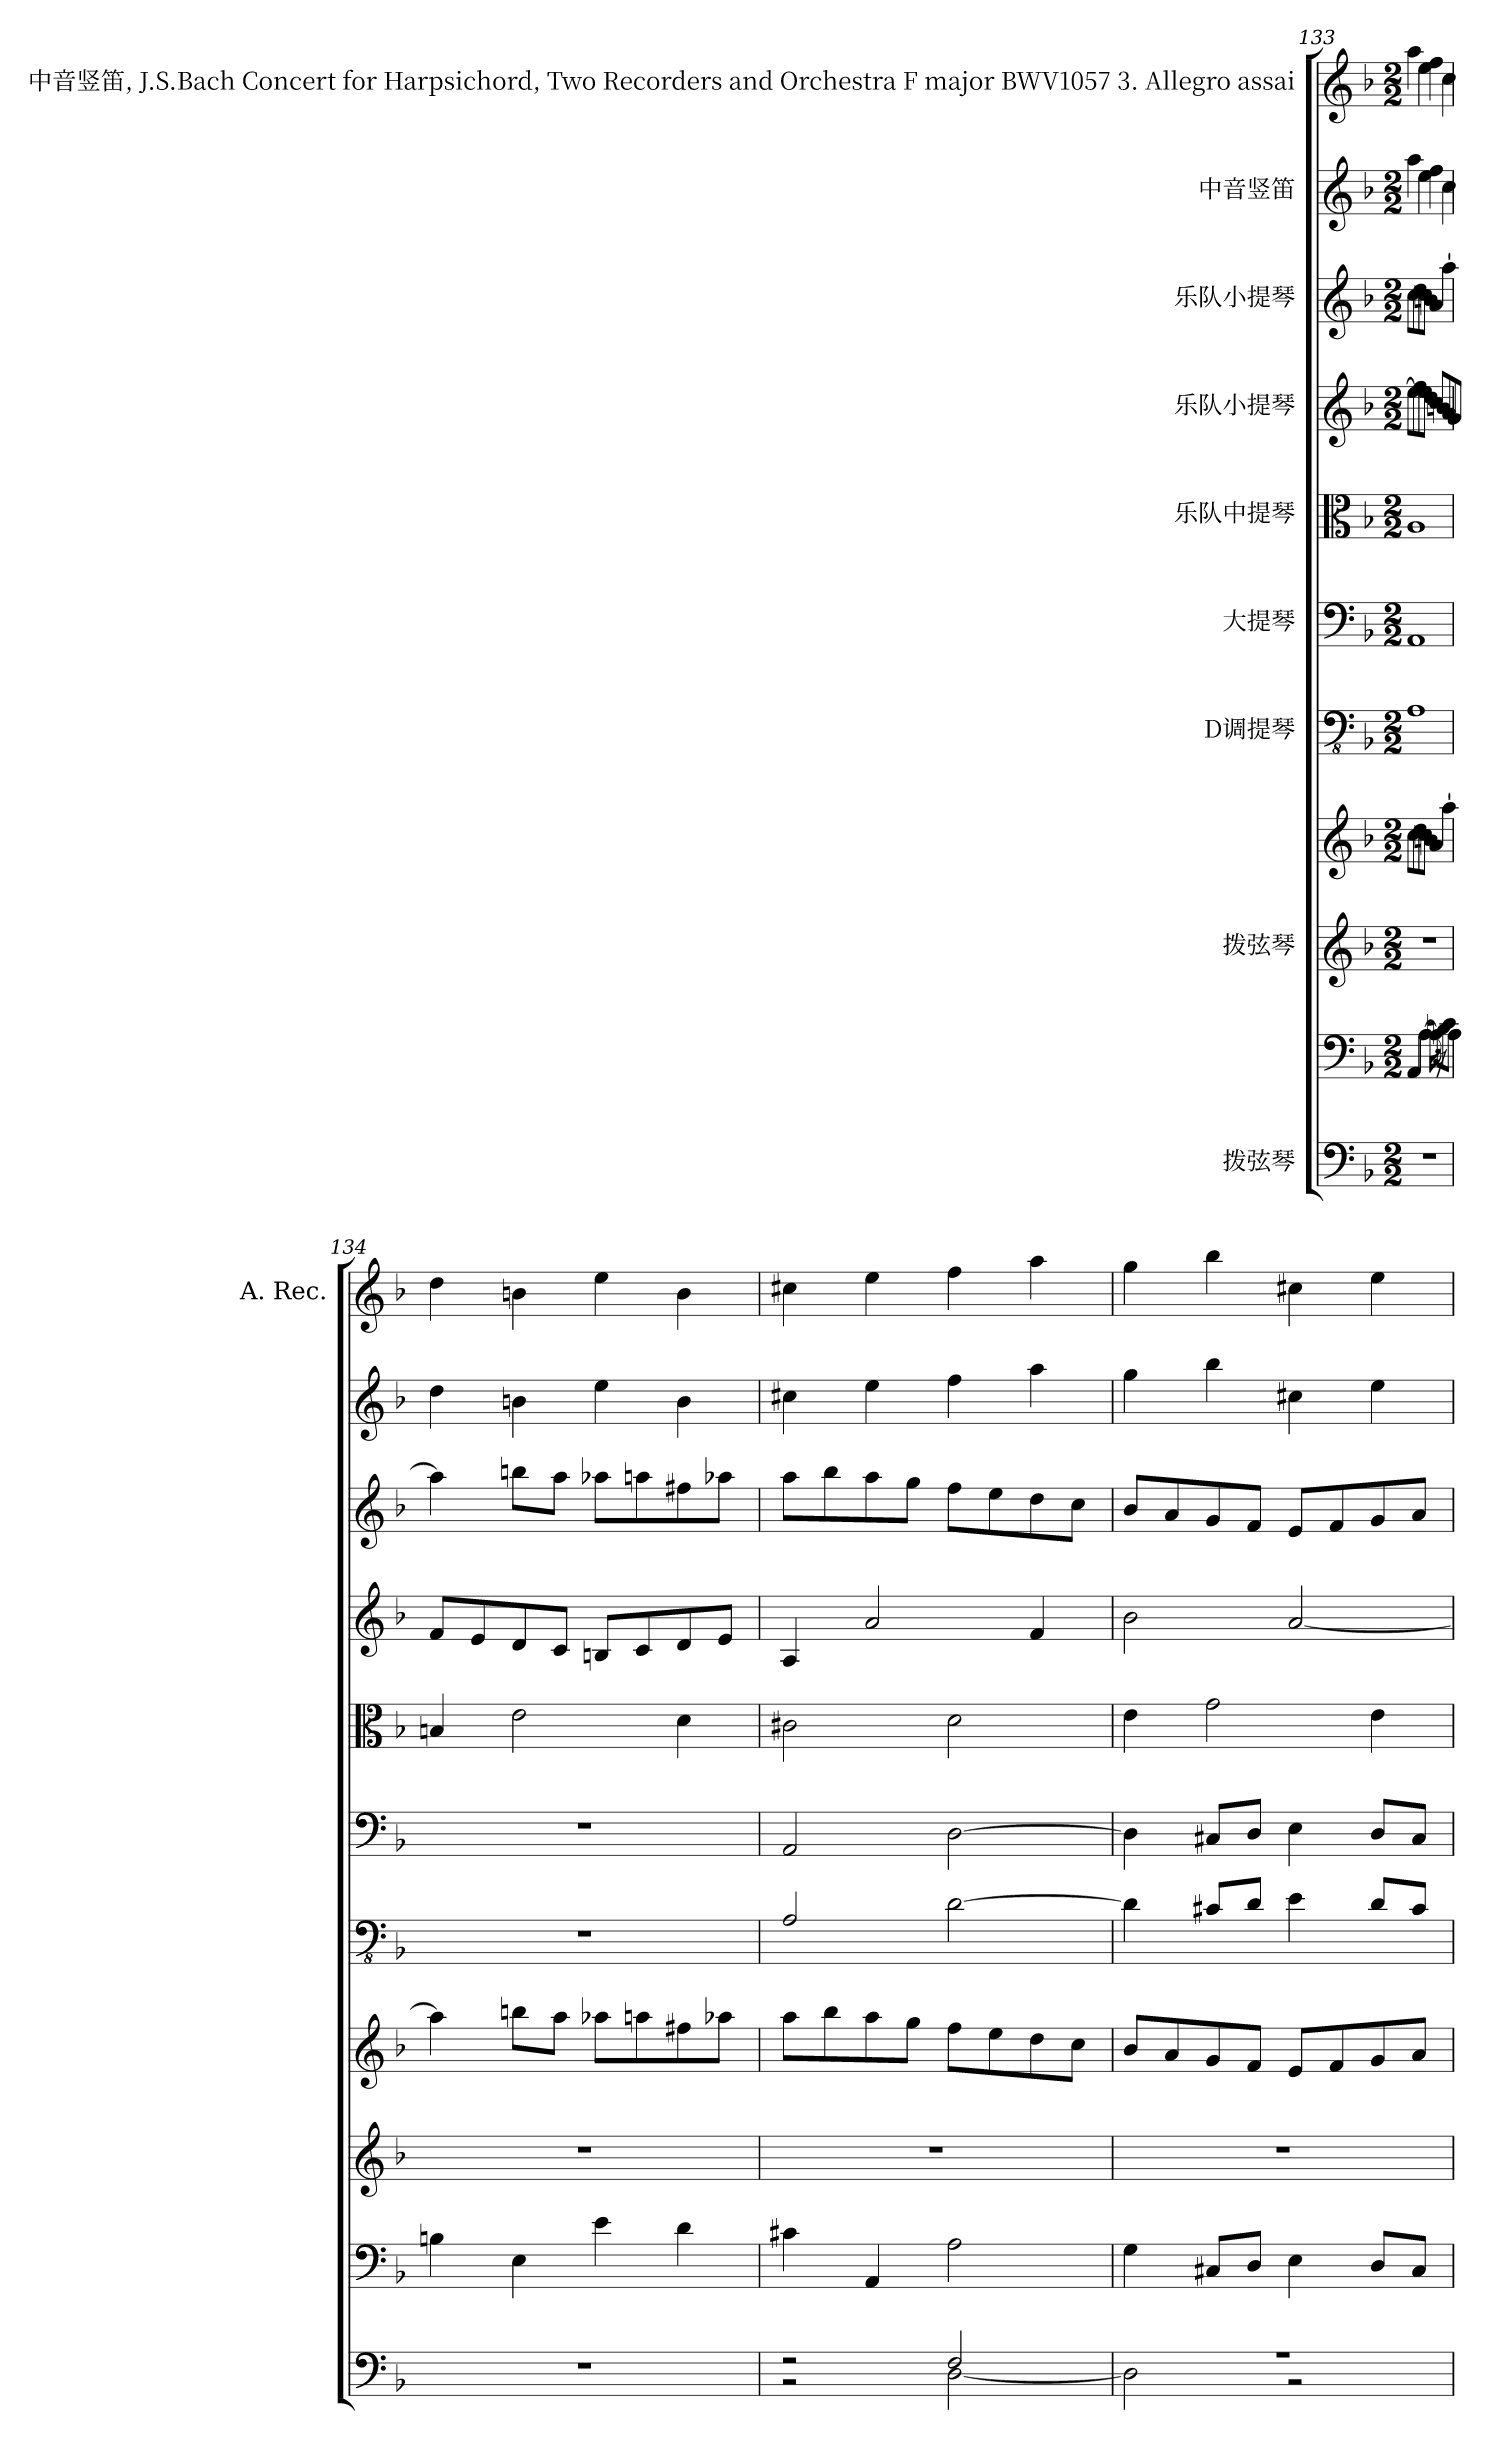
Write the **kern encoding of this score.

**kern	**kern	**kern	**kern	**kern	**kern	**kern	**kern	**kern	**kern	**kern
*part9	*part9	*part8	*part8	*part7	*part6	*part5	*part4	*part3	*part2	*part1
*staff11	*staff10	*staff9	*staff8	*staff7	*staff6	*staff5	*staff4	*staff3	*staff2	*staff1
*I"拨弦琴	*	*I"拨弦琴	*	*I"D调提琴	*I"大提琴	*I"乐队中提琴	*I"乐队小提琴	*I"乐队小提琴	*I"中音竖笛	*I"中音竖笛, J.S.Bach Concert for Harpsichord, Two Recorders and Orchestra F major BWV1057 3. Allegro assai
*	*	*	*	*	*	*	*	*	*	*I'A. Rec.
*clefF4	*clefF4	*clefG2	*clefG2	*clefFv4	*clefF4	*clefC3	*clefG2	*clefG2	*clefG2	*clefG2
*	*	*	*	*ITrd7c12	*	*	*	*	*	*
*k[b-]	*k[b-]	*k[b-]	*k[b-]	*k[b-]	*k[b-]	*k[b-]	*k[b-]	*k[b-]	*k[b-]	*k[b-]
*M2/2	*M2/2	*M2/2	*M2/2	*M2/2	*M2/2	*M2/2	*M2/2	*M2/2	*M2/2	*M2/2
=133	=133	=133	=133	=133	=133	=133	=133	=133	=133	=133
1r	4AA/	1r	8cc\L	1AAA	1AA	1A	8ee\L]	8cc\L	4aa\	4aa\
.	.	.	8dd\	.	.	.	8ff\	8dd\	.	.
.	[4A\	.	8cc\	.	.	.	8ee\	8cc\	4ee\	4ee\
.	.	.	8bn\J	.	.	.	8dd\J	8bn\J	.	.
.	16A\]	.	4a/	.	.	.	8cc/L	4a/	4ff\	4ff\
.	16r	.	.	.	.	.	.	.	.	.
.	8Bn\L	.	.	.	.	.	8bn/	.	.	.
.	8c\	.	[4aa\	.	.	.	8a/	[4aa\	4cc\	4cc\
.	8A\J	.	.	.	.	.	8g/J	.	.	.
=134	=134	=134	=134	=134	=134	=134	=134	=134	=134	=134
1r	4Bn\	1r	4aa\]	1r	1r	4Bn/	8f/L	4aa\]	4dd\	4dd\
.	.	.	.	.	.	.	8e/	.	.	.
.	4E\	.	8bbn\L	.	.	2e\	8d/	8bbn\L	4bn\	4bn\
.	.	.	8aa\J	.	.	.	8c/J	8aa\J	.	.
.	4e\	.	8aa-X\L	.	.	.	8Bn/L	8aa-X\L	4ee\	4ee\
.	.	.	8aan\	.	.	.	8c/	8aan\	.	.
.	4d\	.	8ff#X\	.	.	4d\	8d/	8ff#X\	4b\	4b\
.	.	.	8aa-X\J	.	.	.	8e/J	8aa-X\J	.	.
!!LO:PB:g=z
=135	=135	=135	=135	=135	=135	=135	=135	=135	=135	=135
*^	*	*	*	*	*	*	*	*	*	*
2r	2r	4c#X\	1r	8aa\L	2AAA/	2AA/	2c#X\	4A/	8aa\L	4cc#X\	4cc#X\
.	.	.	.	8bb-\	.	.	.	.	8bb-\	.	.
.	.	4AA/	.	8aa\	.	.	.	2a/	8aa\	4ee\	4ee\
.	.	.	.	8gg\J	.	.	.	.	8gg\J	.	.
2F/	[2D\	2A\	.	8ff\L	[2DD\	[2D\	2d\	.	8ff\L	4ff\	4ff\
.	.	.	.	8ee\	.	.	.	.	8ee\	.	.
.	.	.	.	8dd\	.	.	.	4f/	8dd\	4aa\	4aa\
.	.	.	.	8cc\J	.	.	.	.	8cc\J	.	.
=136	=136	=136	=136	=136	=136	=136	=136	=136	=136	=136	=136
1r	2D\]	4G\	1r	8b-/L	4DD\]	4D\]	4e\	2b-\	8b-/L	4gg\	4gg\
.	.	.	.	8a/	.	.	.	.	8a/	.	.
.	.	8C#X/L	.	8g/	8CC#X/L	8C#X/L	2g\	.	8g/	4bb-\	4bb-\
.	.	8D/J	.	8f/J	8DD/J	8D/J	.	.	8f/J	.	.
.	2r	4E\	.	8e/L	4EE\	4E\	.	[2a/	8e/L	4cc#X\	4cc#X\
.	.	.	.	8f/	.	.	.	.	8f/	.	.
.	.	8D/L	.	8g/	8DD/L	8D/L	4e\	.	8g/	4ee\	4ee\
.	.	8C#/J	.	8a/J	8CC#/J	8C#/J	.	.	8a/J	.	.
*v	*v	*	*	*	*	*	*	*	*	*	*
=	=	=	=	=	=	=	=	=	=	=
*-	*-	*-	*-	*-	*-	*-	*-	*-	*-	*-
